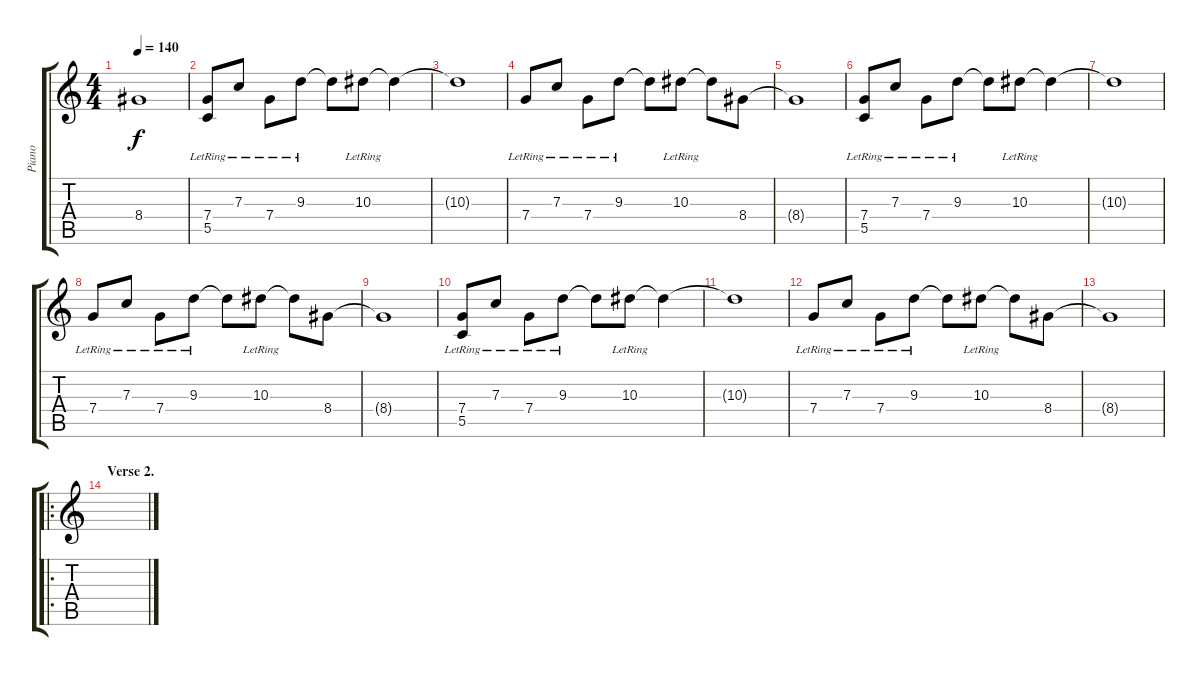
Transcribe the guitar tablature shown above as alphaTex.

\track ("Piano" "Piano") {instrument acousticgrandpiano}
\staff {score tabs}
\tuning (D5 A4 F4 C4 G3 D3) {hide}
\ts (4 4)
\tempo 140
\clef g2
\ks c
8.4{t}.1{dy f} |
(7.4{lr} 5.5{lr}).8 7.3{lr}.8 7.4{lr}.8 9.3{lr}.8 9.3{t}.8 10.3{lr}.8 10.3{t}.4 |
10.3{t}.1 |
7.4{lr}.8 7.3{lr}.8 7.4{lr}.8 9.3{lr}.8 9.3{t}.8 10.3{lr}.8 10.3{t}.8 8.4.8 |
8.4{t}.1 |
(7.4{lr} 5.5{lr}).8 7.3{lr}.8 7.4{lr}.8 9.3{lr}.8 9.3{t}.8 10.3{lr}.8 10.3{t}.4 |
10.3{t}.1 |
7.4{lr}.8 7.3{lr}.8 7.4{lr}.8 9.3{lr}.8 9.3{t}.8 10.3{lr}.8 10.3{t}.8 8.4.8 |
8.4{t}.1 |
(7.4{lr} 5.5{lr}).8 7.3{lr}.8 7.4{lr}.8 9.3{lr}.8 9.3{t}.8 10.3{lr}.8 10.3{t}.4 |
10.3{t}.1 |
7.4{lr}.8 7.3{lr}.8 7.4{lr}.8 9.3{lr}.8 9.3{t}.8 10.3{lr}.8 10.3{t}.8 8.4.8 |
8.4{t}.1 |
\ro
\section ("" "Verse 2.")
